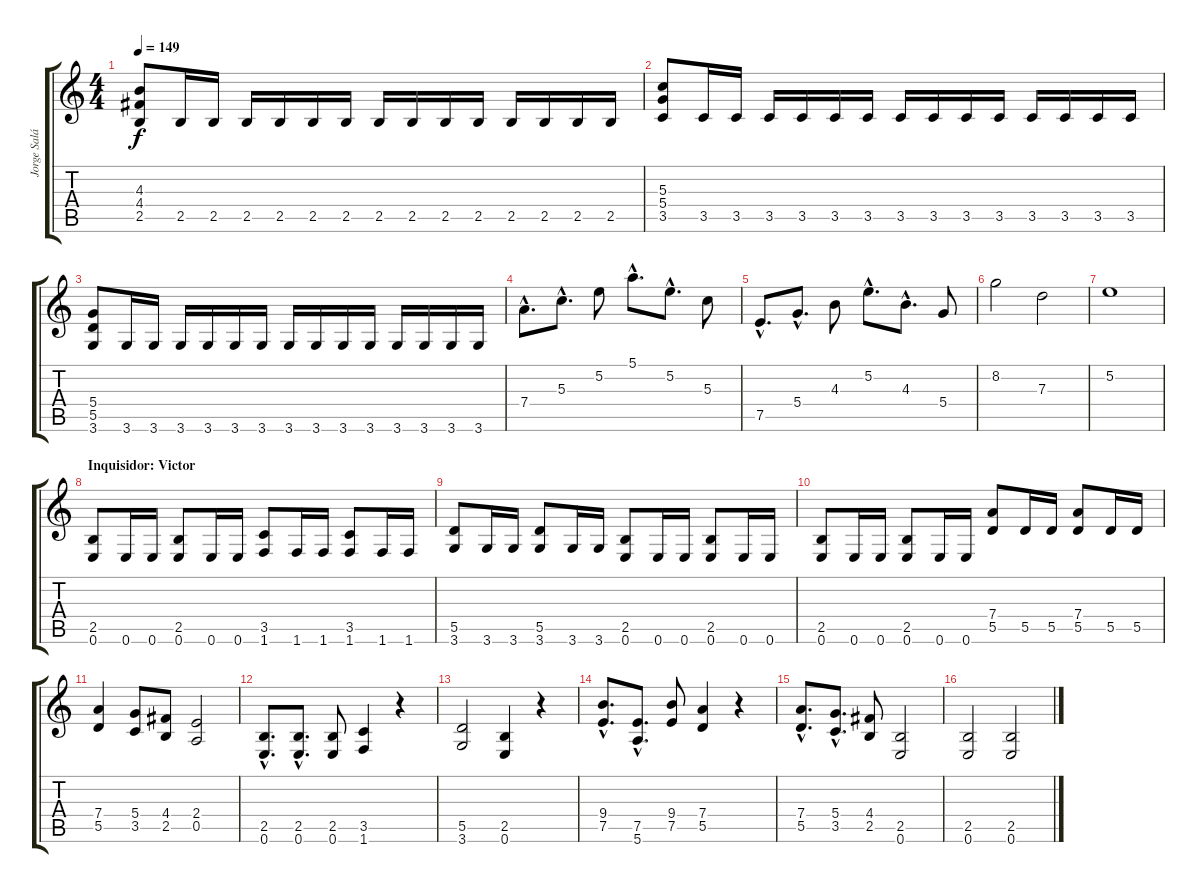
\track ("Jorge Salán" "Jorge Salá") {instrument distortionguitar}
\staff {score tabs}
\tuning (E4 B3 G3 D3 A2 E2) {hide}
\ts (4 4)
\tempo 149
\clef g2
\ks c
(4.3 4.4 2.5).8{dy f} 2.5.16 2.5.16 2.5.16 2.5.16 2.5.16 2.5.16 2.5.16 2.5.16 2.5.16 2.5.16 2.5.16 2.5.16 2.5.16 2.5.16 |
(5.3 5.4 3.5).8 3.5.16 3.5.16 3.5.16 3.5.16 3.5.16 3.5.16 3.5.16 3.5.16 3.5.16 3.5.16 3.5.16 3.5.16 3.5.16 3.5.16 |
(5.4 5.5 3.6).8 3.6.16 3.6.16 3.6.16 3.6.16 3.6.16 3.6.16 3.6.16 3.6.16 3.6.16 3.6.16 3.6.16 3.6.16 3.6.16 3.6.16 |
7.4{hac}.8{d volume 12 instrument overdrivenguitar} 5.3{hac}.8{d} 5.2.8 5.1{hac}.8{d} 5.2{hac}.8{d} 5.3.8 |
7.5{hac}.8{d} 5.4{hac}.8{d} 4.3.8 5.2{hac}.8{d} 4.3{hac}.8{d} 5.4.8 |
8.2.2 7.3.2 |
5.2.1 |
\section ("" "Inquisidor: Victor")
(2.5 0.6).8{volume 12 instrument distortionguitar} 0.6.16 0.6.16 (2.5 0.6).8 0.6.16 0.6.16 (3.5 1.6).8 1.6.16 1.6.16 (3.5 1.6).8 1.6.16 1.6.16 |
(5.5 3.6).8 3.6.16 3.6.16 (5.5 3.6).8 3.6.16 3.6.16 (2.5 0.6).8 0.6.16 0.6.16 (2.5 0.6).8 0.6.16 0.6.16 |
(2.5 0.6).8 0.6.16 0.6.16 (2.5 0.6).8 0.6.16 0.6.16 (7.4 5.5).8 5.5.16 5.5.16 (7.4 5.5).8 5.5.16 5.5.16 |
(7.4 5.5).4 (5.4 3.5).8 (4.4 2.5).8 (2.4 0.5).2 |
(2.5{hac} 0.6{hac}).8{d} (2.5{hac} 0.6{hac}).8{d} (2.5 0.6).8 (3.5 1.6).4 r.4 |
(5.5 3.6).2 (2.5 0.6).4 r.4 |
(9.4{hac} 7.5{hac}).8{d} (7.5{hac} 5.6{hac}).8{d} (9.4 7.5).8 (7.4 5.5).4 r.4 |
(7.4{hac} 5.5{hac}).8{d} (5.4{hac} 3.5{hac}).8{d} (4.4 2.5).8 (2.5 0.6).2 |
(2.5 0.6).2 (2.5 0.6).2
